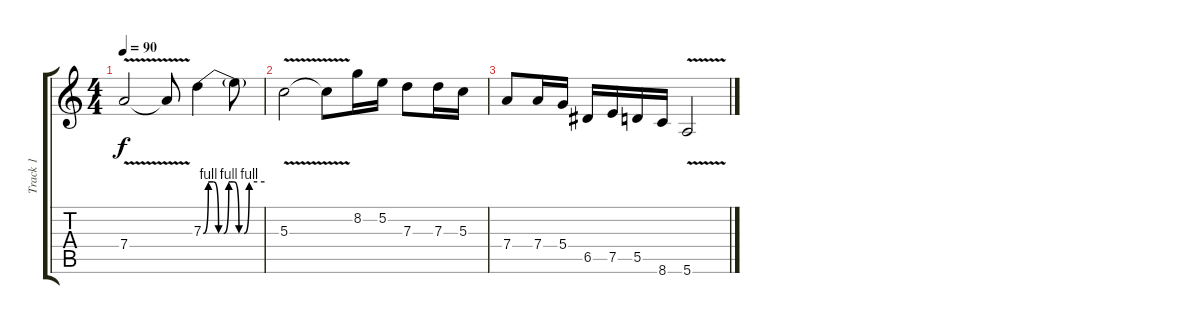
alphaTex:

\track ("Track 1" "Track 1") {instrument acousticguitarnylon}
\staff {score tabs}
\tuning (E4 B3 G3 D3 A2 E2) {hide}
\ts (4 4)
\tempo 90
\clef g2
\ks c
7.4{v}.2{dy f instrument acousticguitarnylon} 7.4{t}.8 7.3{be (custom 0 0 5 4 10 4 15 0 20 0 25 4 30 4 35 0 40 0 45 4 60 4)}.4 7.3{t}.8 |
5.3{v}.2 5.3{t}.8 8.2.16 5.2.16 7.3.8 7.3.16 5.3.16 |
7.4.8 7.4.16 5.4.16 6.5.16 7.5.16 5.5.16 8.6.16 5.6{v}.2
